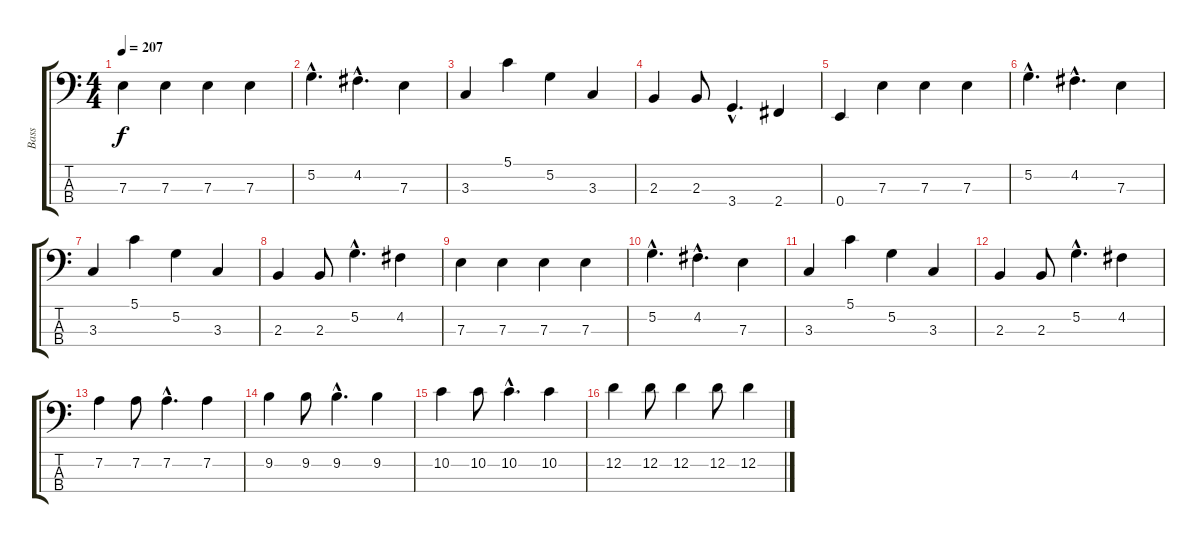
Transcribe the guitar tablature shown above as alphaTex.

\track ("Bass" "Bass") {instrument acousticbass}
\staff {score tabs}
\tuning (G2 D2 A1 E1) {hide}
\ts (4 4)
\tempo 207
\clef f4
\ks c
7.3.4{dy f} 7.3.4 7.3.4 7.3.4 |
5.2{hac}.4{d} 4.2{hac}.4{d} 7.3.4 |
3.3.4 5.1.4 5.2.4 3.3.4 |
2.3.4 2.3.8 3.4{hac}.4{d} 2.4.4 |
0.4.4 7.3.4 7.3.4 7.3.4 |
5.2{hac}.4{d} 4.2{hac}.4{d} 7.3.4 |
3.3.4 5.1.4 5.2.4 3.3.4 |
2.3.4 2.3.8 5.2{hac}.4{d} 4.2.4 |
7.3.4 7.3.4 7.3.4 7.3.4 |
5.2{hac}.4{d} 4.2{hac}.4{d} 7.3.4 |
3.3.4 5.1.4 5.2.4 3.3.4 |
2.3.4 2.3.8 5.2{hac}.4{d} 4.2.4 |
7.2.4 7.2.8 7.2{hac}.4{d} 7.2.4 |
9.2.4 9.2.8 9.2{hac}.4{d} 9.2.4 |
10.2.4 10.2.8 10.2{hac}.4{d} 10.2.4 |
12.2.4 12.2.8 12.2.4 12.2.8 12.2.4
